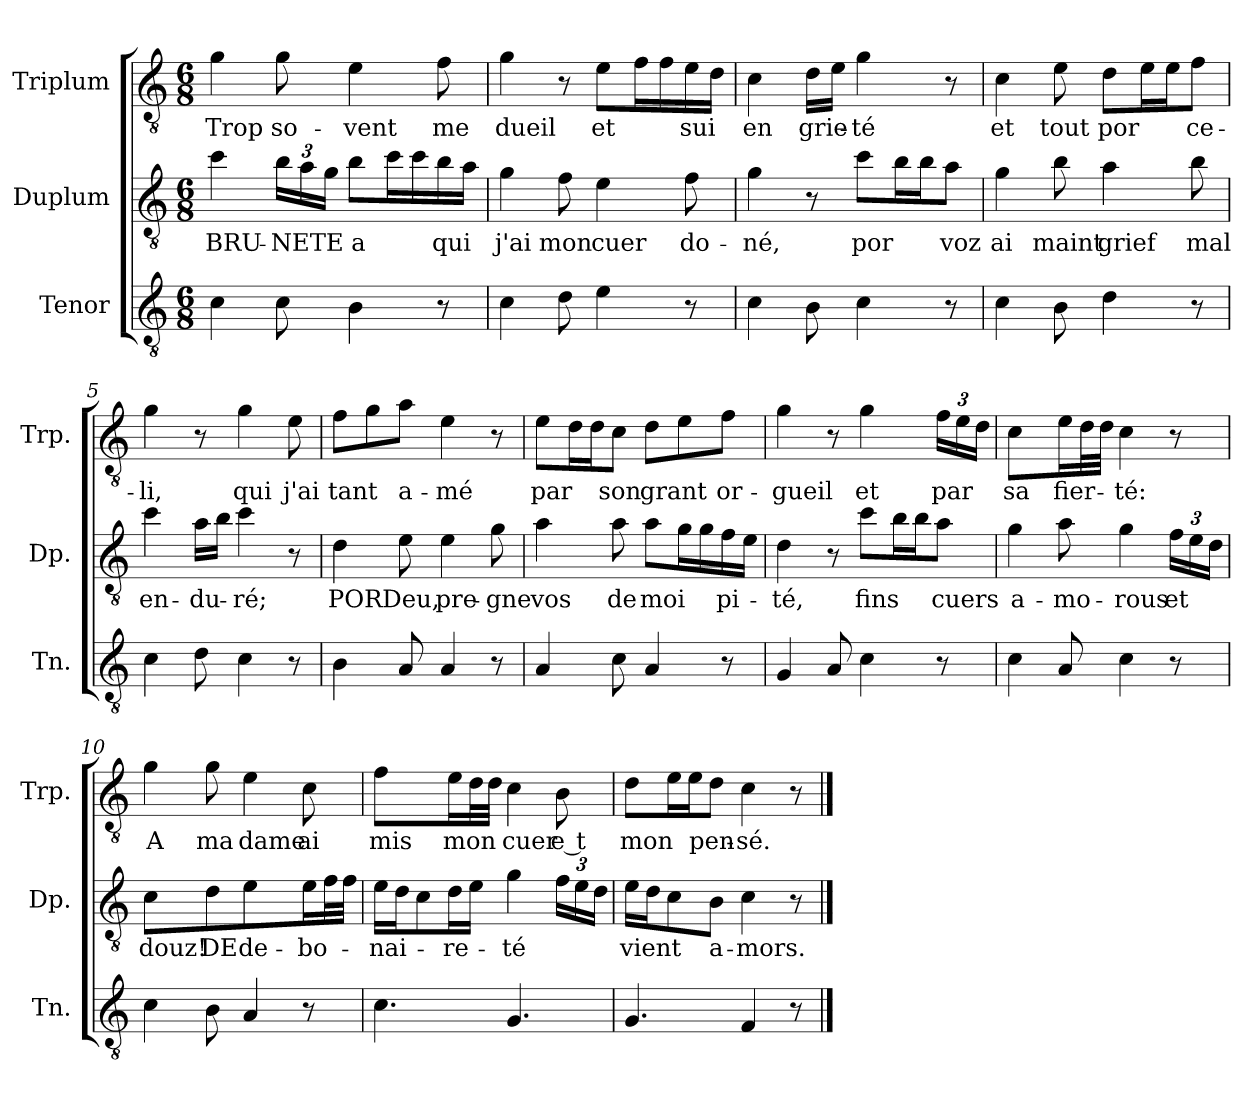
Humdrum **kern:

**kern	**kern	**text	**kern	**text
*part3	*part2	*part2	*part1	*part1
*staff3	*staff2	*staff2	*staff1	*staff1
*I"Tenor	*I"Duplum	*	*I"Triplum	*
*I'Tn.	*I'Dp.	*	*I'Trp.	*
*clefGv2	*clefGv2	*	*clefGv2	*
*k[]	*k[]	*	*k[]	*
*M6/8	*M6/8	*	*M6/8	*
=1	=1	=1	=1	=1
!	!	!LO:LY:b	!	!LO:LY:b
4c\	4cc\	BRU-	4g\	Trop
*	*Xbrackettup	*	*	*
!	!	!LO:LY:b	!	!LO:LY:b
8c\	24b\LL	-NETE	8g\	so-
.	24a\	.	.	.
.	24g\JJ	.	.	.
!	!	!LO:LY:b	!	!LO:LY:b
4B\	8b\L	a	4e\	-vent
*	*tremolo	*	*	*
.	16cc\	.	.	.
.	16cc\	.	.	.
*	*Xtremolo	*	*	*
!	!	!LO:LY:b	!	!LO:LY:b
8r	16b\L	qui	8f\	me
.	16a\JJ	.	.	.
=2	=2	=2	=2	=2
!	!	!LO:LY:b	!	!LO:LY:b
4c\	4g\	j'ai	4g\	dueil
!	!	!LO:LY:b	!	!
8d\	8f\	mon	8r	.
!	!	!LO:LY:b	!	!LO:LY:b
4e\	4e\	cuer	8e\L	et
*	*	*	*tremolo	*
.	.	.	16f\	.
.	.	.	16f\	.
*	*	*	*Xtremolo	*
!	!	!LO:LY:b	!	!LO:LY:b
8r	8f\	do-	16e\L	sui
.	.	.	16d\JJ	.
=3	=3	=3	=3	=3
!	!	!LO:LY:b	!	!LO:LY:b
4c\	4g\	-né,	4c\	en
!	!	!	!	!LO:LY:b
8B\	8r	.	16d\LL	grie-
.	.	.	16e\JJ	.
!	!	!LO:LY:b	!	!LO:LY:b
4c\	8cc\L	por	4g\	-té
*	*tremolo	*	*	*
.	16b\	.	.	.
.	16b\	.	.	.
*	*Xtremolo	*	*	*
!	!	!LO:LY:b	!	!
8r	8a\J	voz	8r	.
=4	=4	=4	=4	=4
!	!	!LO:LY:b	!	!LO:LY:b
4c\	4g\	ai	4c\	et
!	!	!LO:LY:b	!	!LO:LY:b
8B\	8b\	maint	8e\	tout
!	!	!LO:LY:b	!	!LO:LY:b
4d\	4a\	grief	8d\L	por
*	*	*	*tremolo	*
.	.	.	16e\	.
.	.	.	16e\	.
*	*	*	*Xtremolo	*
!	!	!LO:LY:b	!	!LO:LY:b
8r	8b\	mal	8f\J	ce-
!!LO:LB:g=z
=5	=5	=5	=5	=5
!	!	!LO:LY:b	!	!LO:LY:b
4c\	4cc\	en-	4g\	-li,
!	!	!LO:LY:b	!	!
8d\	16a\LL	-du-	8r	.
.	16b\JJ	.	.	.
!	!	!LO:LY:b	!	!LO:LY:b
4c\	4cc\	-ré;	4g\	qui
!	!	!	!	!LO:LY:b
8r	8r	.	8e\	j'ai
=6	=6	=6	=6	=6
!	!	!LO:LY:b	!	!LO:LY:b
4B\	4d\	POR	8f\L	tant
.	.	.	8g\	.
!	!	!LO:LY:b	!	!LO:LY:b
8A/	8e\	Deu,	8a\J	a-
!	!	!LO:LY:b	!	!LO:LY:b
4A/	4e\	pre-	4e\	-mé
!	!	!LO:LY:b	!	!
8r	8g\	-gne	8r	.
=7	=7	=7	=7	=7
!	!	!LO:LY:b	!	!LO:LY:b
4A/	4a\	vos	8e\L	par
*	*	*	*tremolo	*
.	.	.	16d\	.
.	.	.	16d\	.
*	*	*	*Xtremolo	*
!	!	!LO:LY:b	!	!LO:LY:b
8c\	8a\	de	8c\J	son
!	!	!LO:LY:b	!	!LO:LY:b
4A/	8a\L	moi	8d\L	grant
*	*tremolo	*	*	*
.	16g\	.	8e\	.
.	16g\	.	.	.
*	*Xtremolo	*	*	*
!	!	!LO:LY:b	!	!LO:LY:b
8r	16f\L	pi-	8f\J	or-
.	16e\JJ	.	.	.
=8	=8	=8	=8	=8
!	!	!LO:LY:b	!	!LO:LY:b
4G/	4d\	-té,	4g\	-gueil
8A/	8r	.	8r	.
!	!	!LO:LY:b	!	!LO:LY:b
4c\	8cc\L	fins	4g\	et
*	*tremolo	*	*	*
.	16b\	.	.	.
.	16b\	.	.	.
*	*Xtremolo	*	*	*
!	!	!LO:LY:b	!	!
*	*	*	*Xbrackettup	*
!	!	!	!	!LO:LY:b
8r	8a\J	cuers	24f\LL	par
.	.	.	24e\	.
.	.	.	24d\JJ	.
=9	=9	=9	=9	=9
!	!	!LO:LY:b	!	!LO:LY:b
4c\	4g\	a-	4c\	sa
!	!	!LO:LY:b	!	!LO:LY:b
8A/	8a\	-mo-	16e\LL	fier-
*	*	*	*tremolo	*
.	.	.	32d\	.
.	.	.	32d\JJJ	.
*	*	*	*Xtremolo	*
!	!	!LO:LY:b	!	!LO:LY:b
4c\	4g\	-rous	4c\	-té:
!	!	!LO:LY:b	!	!
8r	24f\LL	et	8r	.
.	24e\	.	.	.
.	24d\JJ	.	.	.
!!LO:LB:g=z
=10	=10	=10	=10	=10
!	!	!LO:LY:b	!	!LO:LY:b
4c\	4c\	douz!	4g\	A
!	!	!LO:LY:b	!	!LO:LY:b
8B\	8d\	DE	8g\	ma
!	!	!LO:LY:b	!	!LO:LY:b
4A/	4e\	de-	4e\	dame
!	!	!LO:LY:b	!	!LO:LY:b
8r	16e\LL	-bo-	8c\	ai
*	*tremolo	*	*	*
.	32f\	.	.	.
.	32f\JJJ	.	.	.
*	*Xtremolo	*	*	*
=11	=11	=11	=11	=11
!	!	!LO:LY:b	!	!LO:LY:b
4.c\	16e\LL	-nai-	4f\	mis
.	16d\J	.	.	.
.	8c\	.	.	.
!	!	!LO:LY:b	!	!LO:LY:b
.	16d\L	-re-	16e\LL	mon
*	*	*	*tremolo	*
.	16e\JJ	.	32d\	.
.	.	.	32d\JJJ	.
*	*	*	*Xtremolo	*
!	!	!LO:LY:b	!	!LO:LY:b
4.G/	4g\	-té	4c\	cuer
!	!	!	!	!LO:LY:b
.	24f\LL	.	8B\	e t
.	24e\	.	.	.
.	24d\JJ	.	.	.
=12	=12	=12	=12	=12
!	!	!LO:LY:b	!	!LO:LY:b
4.G/	16e\LL	vient	8d\L	mon
.	16d\J	.	.	.
*	*	*	*tremolo	*
.	8c\	.	16e\	.
.	.	.	16e\	.
*	*	*	*Xtremolo	*
!	!	!LO:LY:b	!	!LO:LY:b
.	8B\J	a-	8d\J	pen-
!	!	!LO:LY:b	!	!LO:LY:b
4F/	4c\	-mors.	4c\	-sé.
8r	8r	.	8r	.
==	==	==	==	==
*-	*-	*-	*-	*-
